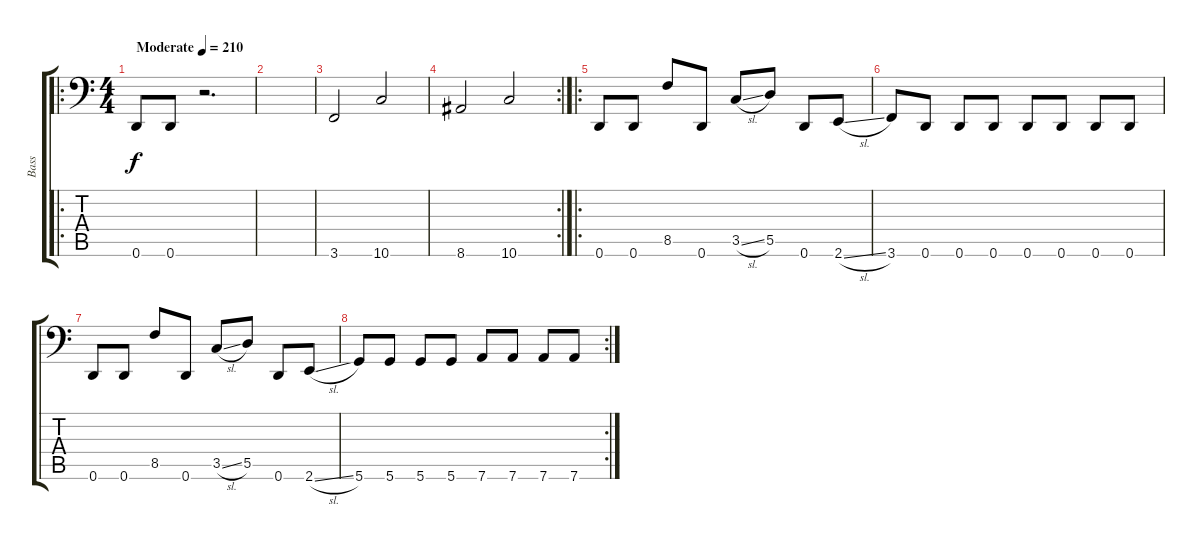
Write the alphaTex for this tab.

\track ("Bass" "Bass") {instrument electricbasspick}
\staff {score tabs}
\tuning (E3 B2 G2 D2 A1 D1) {hide}
\ro
\ts (4 4)
\tempo (210 "Moderate")
\clef f4
\ks c
0.6.8{dy f instrument electricbasspick} 0.6.8 r.2{d} |
|
3.6.2 10.6.2 |
\rc 2
8.6.2 10.6.2 |
\ro
0.6.8 0.6.8 8.5.8 0.6.8 3.5{sl}.8 5.5.8 0.6.8 2.6{sl}.8 |
3.6.8 0.6.8 0.6.8 0.6.8 0.6.8 0.6.8 0.6.8 0.6.8 |
0.6.8 0.6.8 8.5.8 0.6.8 3.5{sl}.8 5.5.8 0.6.8 2.6{sl}.8 |
\rc 2
5.6.8 5.6.8 5.6.8 5.6.8 7.6.8 7.6.8 7.6.8 7.6.8
